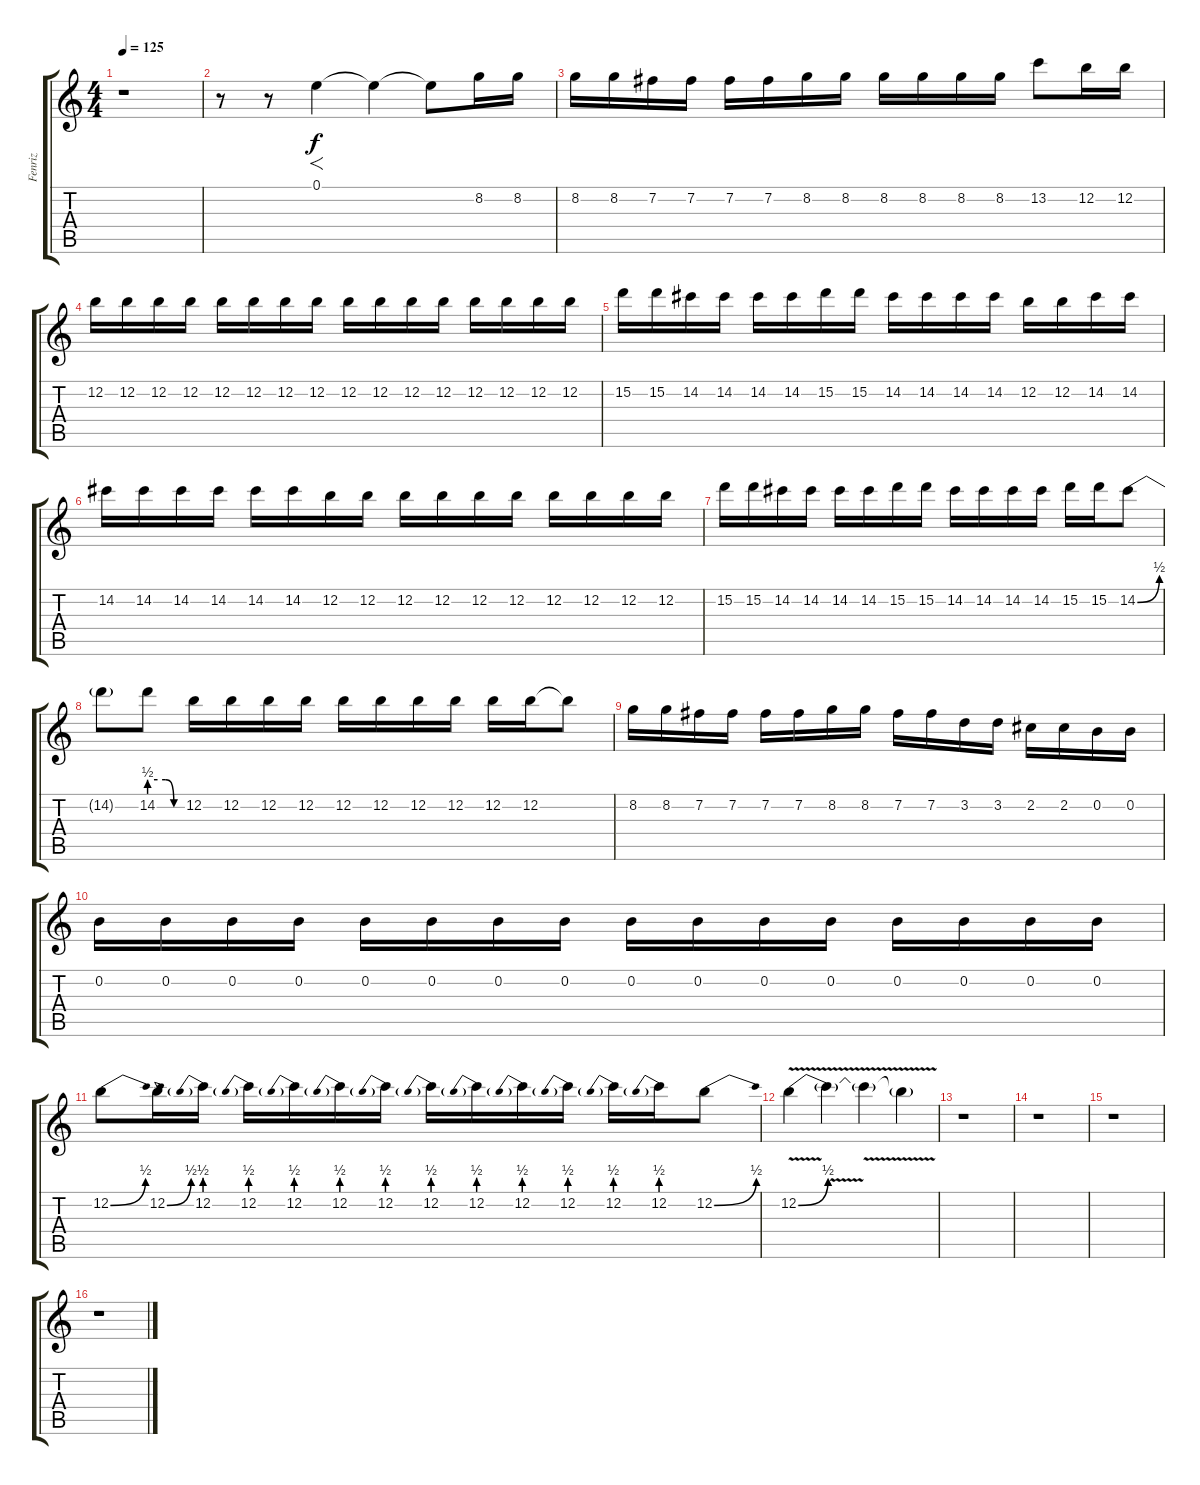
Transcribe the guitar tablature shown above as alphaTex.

\track ("Fenriz" "Fenriz") {instrument overdrivenguitar}
\staff {score tabs}
\tuning (E4 B3 G3 D3 A2 E2) {hide}
\ts (4 4)
\tempo 125
\clef g2
\ks c
r.1{dy f} |
r.8 r.8 0.1.4{f} 0.1{t}.4 0.1{t}.8 8.2.16 8.2.16 |
8.2.16 8.2.16 7.2.16 7.2.16 7.2.16 7.2.16 8.2.16 8.2.16 8.2.16 8.2.16 8.2.16 8.2.16 13.2.8 12.2.16 12.2.16 |
12.2.16 12.2.16 12.2.16 12.2.16 12.2.16 12.2.16 12.2.16 12.2.16 12.2.16 12.2.16 12.2.16 12.2.16 12.2.16 12.2.16 12.2.16 12.2.16 |
15.2.16 15.2.16 14.2.16 14.2.16 14.2.16 14.2.16 15.2.16 15.2.16 14.2.16 14.2.16 14.2.16 14.2.16 12.2.16 12.2.16 14.2.16 14.2.16 |
14.2.16 14.2.16 14.2.16 14.2.16 14.2.16 14.2.16 12.2.16 12.2.16 12.2.16 12.2.16 12.2.16 12.2.16 12.2.16 12.2.16 12.2.16 12.2.16 |
15.2.16 15.2.16 14.2.16 14.2.16 14.2.16 14.2.16 15.2.16 15.2.16 14.2.16 14.2.16 14.2.16 14.2.16 15.2.16 15.2.16 14.2{be (bend 0 0 60 2)}.8 |
14.2{t}.8 14.2{be (custom 0 2 15 2 30 2 45 0 60 0)}.8 12.2.16 12.2.16 12.2.16 12.2.16 12.2.16 12.2.16 12.2.16 12.2.16 12.2.16 12.2.16 12.2{t}.8 |
8.2.16 8.2.16 7.2.16 7.2.16 7.2.16 7.2.16 8.2.16 8.2.16 7.2.16 7.2.16 3.2.16 3.2.16 2.2.16 2.2.16 0.2.16 0.2.16 |
0.2.16 0.2.16 0.2.16 0.2.16 0.2.16 0.2.16 0.2.16 0.2.16 0.2.16 0.2.16 0.2.16 0.2.16 0.2.16 0.2.16 0.2.16 0.2.16 |
12.2{be (bend 0 0 60 2)}.8 12.2{be (bend 0 0 60 2)}.16 12.2{be (prebend 0 2 60 2)}.16 12.2{be (prebend 0 2 60 2)}.16 12.2{be (prebend 0 2 60 2)}.16 12.2{be (prebend 0 2 60 2)}.16 12.2{be (prebend 0 2 60 2)}.16 12.2{be (prebend 0 2 60 2)}.16 12.2{be (prebend 0 2 60 2)}.16 12.2{be (prebend 0 2 60 2)}.16 12.2{be (prebend 0 2 60 2)}.16 12.2{be (prebend 0 2 60 2)}.16 12.2{be (prebend 0 2 60 2)}.16 12.2{be (bend 0 0 60 2)}.8 |
12.2{be (bend 0 0 60 2) v}.4 12.2{v t}.4 12.2{v t}.4 12.2{v t}.4 |
r.1 |
r.1 |
r.1 |
r.1
